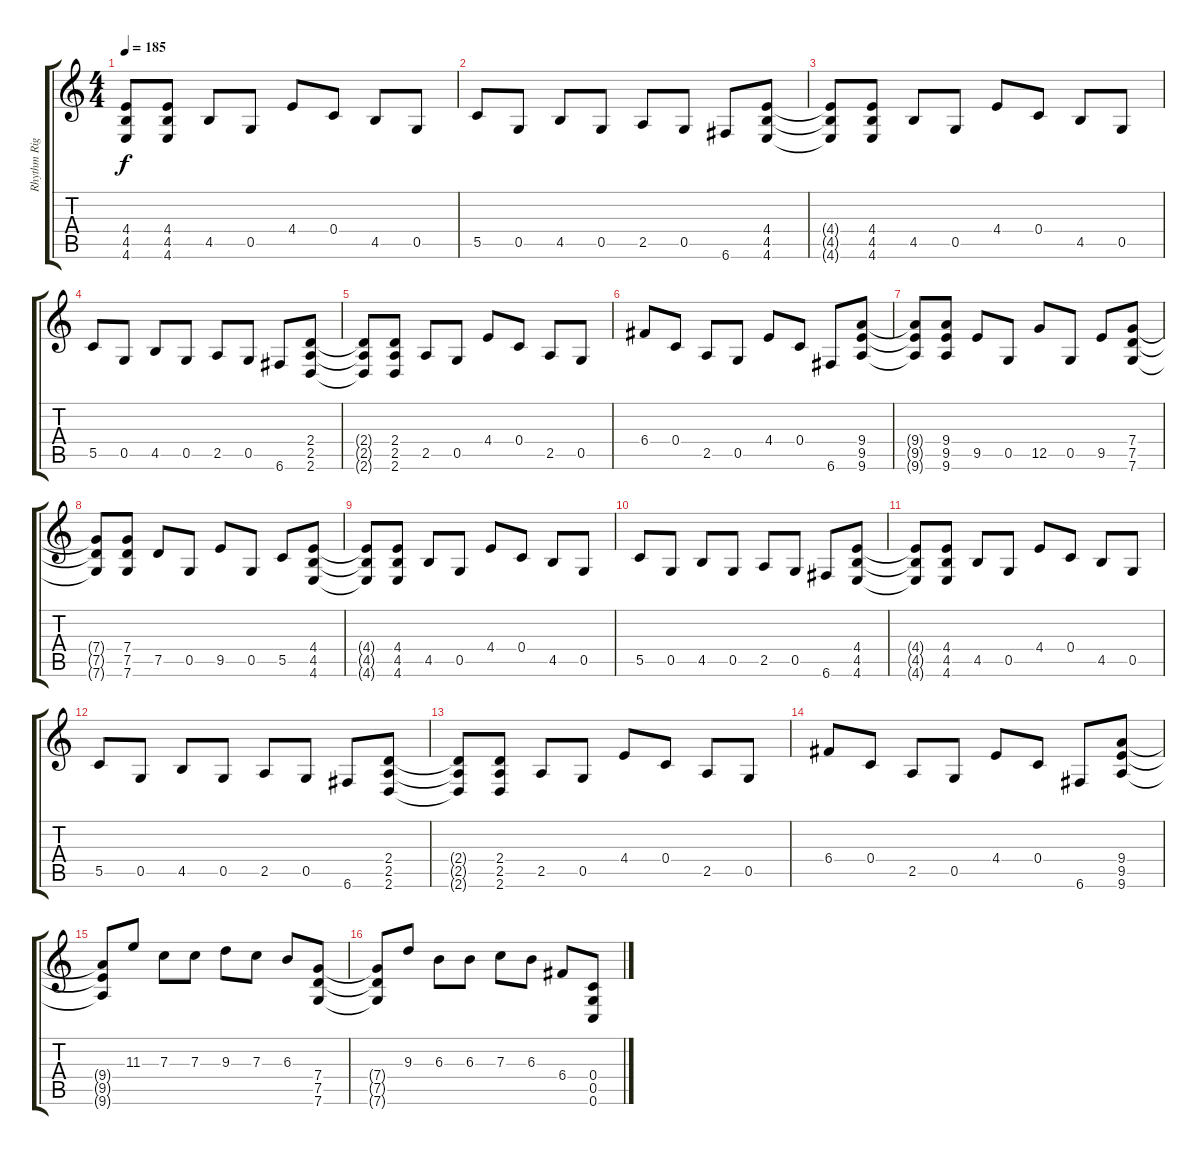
\track ("Rhythm Right" "Rhythm Rig") {instrument distortionguitar}
\staff {score tabs}
\tuning (D4 A3 F3 C3 G2 C2) {hide}
\ts (4 4)
\tempo 185
\clef g2
\ks c
(4.4{t} 4.5{t} 4.6{t}).8{dy f} (4.4 4.5 4.6).8 4.5.8 0.5.8 4.4.8 0.4.8 4.5.8 0.5.8 |
5.5.8 0.5.8 4.5.8 0.5.8 2.5.8 0.5.8 6.6.8 (4.4 4.5 4.6).8 |
(4.4{t} 4.5{t} 4.6{t}).8 (4.4 4.5 4.6).8 4.5.8 0.5.8 4.4.8 0.4.8 4.5.8 0.5.8 |
5.5.8 0.5.8 4.5.8 0.5.8 2.5.8 0.5.8 6.6.8 (2.4 2.5 2.6).8 |
(2.4{t} 2.5{t} 2.6{t}).8 (2.4 2.5 2.6).8 2.5.8 0.5.8 4.4.8 0.4.8 2.5.8 0.5.8 |
6.4.8 0.4.8 2.5.8 0.5.8 4.4.8 0.4.8 6.6.8 (9.4 9.5 9.6).8 |
(9.4{t} 9.5{t} 9.6{t}).8 (9.4 9.5 9.6).8 9.5.8 0.5.8 12.5.8 0.5.8 9.5.8 (7.4 7.5 7.6).8 |
(7.4{t} 7.5{t} 7.6{t}).8 (7.4 7.5 7.6).8 7.5.8 0.5.8 9.5.8 0.5.8 5.5.8 (4.4 4.5 4.6).8 |
(4.4{t} 4.5{t} 4.6{t}).8 (4.4 4.5 4.6).8 4.5.8 0.5.8 4.4.8 0.4.8 4.5.8 0.5.8 |
5.5.8 0.5.8 4.5.8 0.5.8 2.5.8 0.5.8 6.6.8 (4.4 4.5 4.6).8 |
(4.4{t} 4.5{t} 4.6{t}).8 (4.4 4.5 4.6).8 4.5.8 0.5.8 4.4.8 0.4.8 4.5.8 0.5.8 |
5.5.8 0.5.8 4.5.8 0.5.8 2.5.8 0.5.8 6.6.8 (2.4 2.5 2.6).8 |
(2.4{t} 2.5{t} 2.6{t}).8 (2.4 2.5 2.6).8 2.5.8 0.5.8 4.4.8 0.4.8 2.5.8 0.5.8 |
6.4.8 0.4.8 2.5.8 0.5.8 4.4.8 0.4.8 6.6.8 (9.4 9.5 9.6).8 |
(9.4{t} 9.5{t} 9.6{t}).8 11.3.8 7.3.8 7.3.8 9.3.8 7.3.8 6.3.8 (7.4 7.5 7.6).8 |
(7.4{t} 7.5{t} 7.6{t}).8 9.3.8 6.3.8 6.3.8 7.3.8 6.3.8 6.4.8 (0.4 0.5 0.6).8
